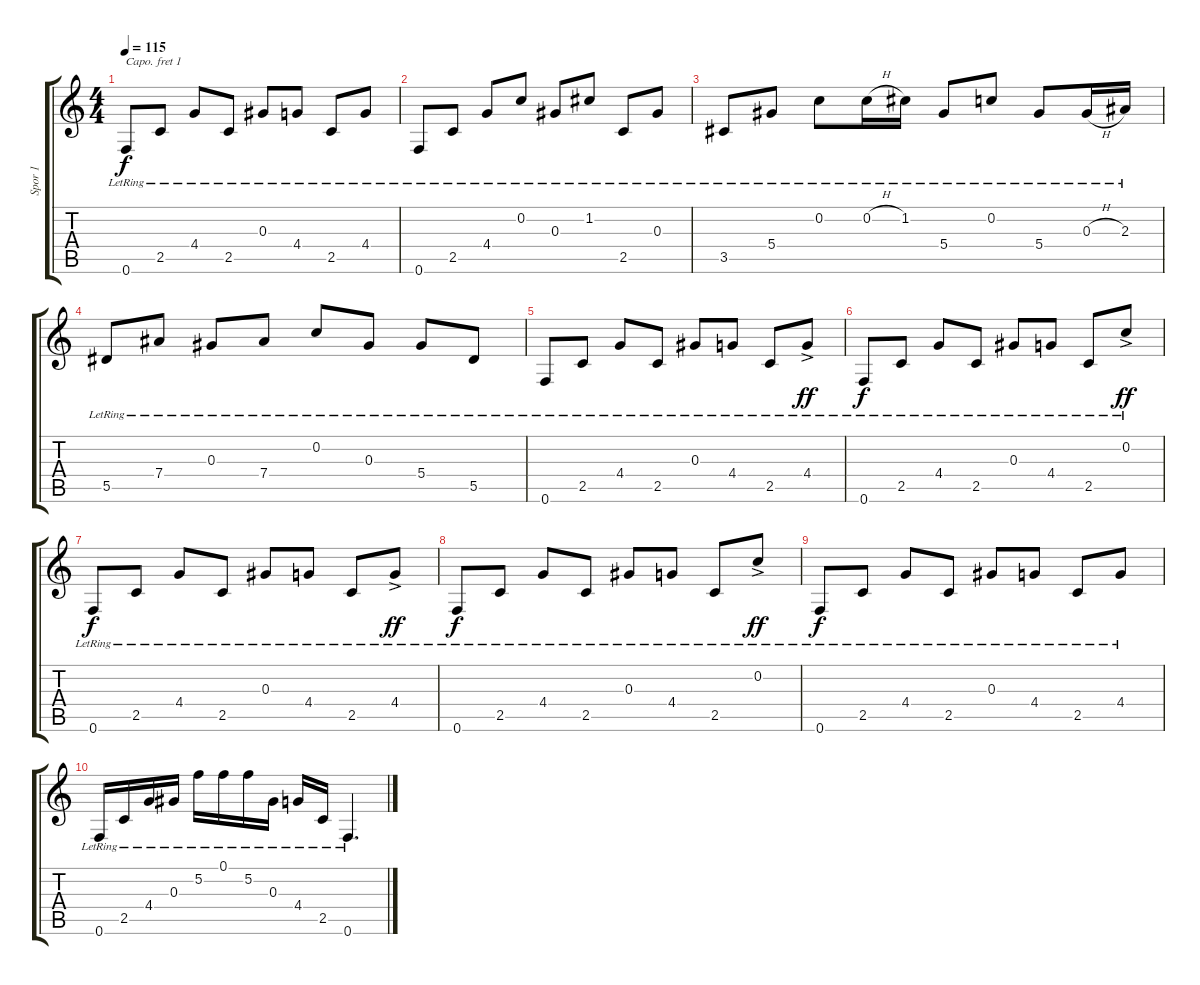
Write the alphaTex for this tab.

\track ("Spor 1" "Spor 1") {instrument acousticguitarnylon}
\staff {score tabs}
\capo 1
\tuning (E4 B3 G3 D3 A2 E2) {hide}
\ts (4 4)
\tempo 115
\clef g2
\ks c
0.6{lr}.8{dy f} 2.5{lr}.8 4.4{lr}.8 2.5{lr}.8 0.3{lr}.8 4.4{lr}.8 2.5{lr}.8 4.4{lr}.8 |
0.6{lr}.8 2.5{lr}.8 4.4{lr}.8 0.2{lr}.8 0.3{lr}.8 1.2{lr}.8 2.5{lr}.8 0.3{lr}.8 |
3.5{lr}.8 5.4{lr}.8 0.2{lr}.8 0.2{h lr}.16 1.2{lr}.16 5.4{lr}.8 0.2{lr}.8 5.4{lr}.8 0.3{h lr}.16 2.3{lr}.16 |
5.5{lr}.8 7.4{lr}.8 0.3{lr}.8 7.4{lr}.8 0.2{lr}.8 0.3{lr}.8 5.4{lr}.8 5.5{lr}.8 |
0.6{lr}.8 2.5{lr}.8 4.4{lr}.8 2.5{lr}.8 0.3{lr}.8 4.4{lr}.8 2.5{lr}.8 4.4{ac lr}.8{dy ff} |
0.6{lr}.8{dy f} 2.5{lr}.8 4.4{lr}.8 2.5{lr}.8 0.3{lr}.8 4.4{lr}.8 2.5{lr}.8 0.2{ac lr}.8{dy ff} |
0.6{lr}.8{dy f} 2.5{lr}.8 4.4{lr}.8 2.5{lr}.8 0.3{lr}.8 4.4{lr}.8 2.5{lr}.8 4.4{ac lr}.8{dy ff} |
0.6{lr}.8{dy f} 2.5{lr}.8 4.4{lr}.8 2.5{lr}.8 0.3{lr}.8 4.4{lr}.8 2.5{lr}.8 0.2{ac lr}.8{dy ff} |
0.6{lr}.8{dy f} 2.5{lr}.8 4.4{lr}.8 2.5{lr}.8 0.3{lr}.8 4.4{lr}.8 2.5{lr}.8 4.4{lr}.8 |
0.6{lr}.16 2.5{lr}.16 4.4{lr}.16 0.3{lr}.16 5.2{lr}.16 0.1{lr}.16 5.2{lr}.16 0.3{lr}.16 4.4{lr}.16 2.5{lr}.16 0.6{lr}.4{d}
